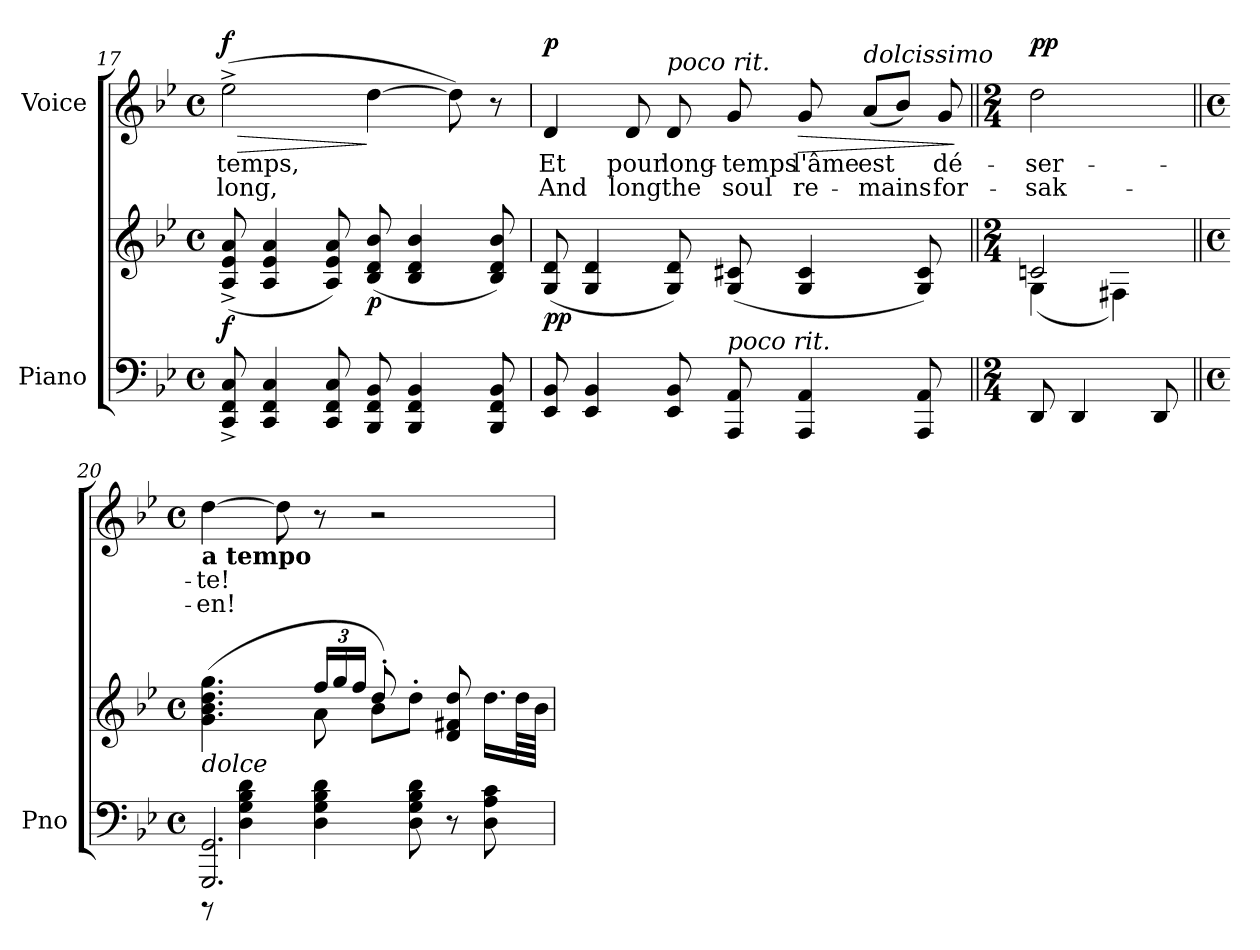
**kern	**kern	**dynam	**kern	**text	**text	**dynam
*part2	*part2	*part2	*part1	*part1	*part1	*part1
*staff3	*staff2	*staff2/3	*staff1	*staff1	*staff1	*staff1
*I"Piano	*	*	*I"Voice	*	*	*
*I'Pno	*	*	*	*	*	*
*clefF4	*clefG2	*	*clefG2	*	*	*
*k[b-e-]	*k[b-e-]	*	*k[b-e-]	*	*	*
*M4/4	*M4/4	*	*M4/4	*	*	*
*met(c)	*met(c)	*	*met(c)	*	*	*
=17	=17	=17	=17	=17	=17	=17
!	!	!LO:DY:b	!	!	!	!LO:HP:b
!	!	!	!	!	!	!LO:DY:n=1:b
8CC/^ 8FF/^ 8C/^	(8A/^ 8e-/^ 8a/^	f	(2ee-^\	-temps,	long,	> f
4CC/ 4FF/ 4C/	4A/ 4e-/ 4a/	.	.	.	.	.
8CC/ 8FF/ 8C/	8A/ 8e-/ 8a/)	.	.	.	.	.
!	!	!LO:DY:b	!	!	!	!
8BBB-/ 8FF/ 8BB-/	(8B-/ 8d/ 8b-/	p	[4dd\	.	.	]
4BBB-/ 4FF/ 4BB-/	4B-/ 4d/ 4b-/	.	.	.	.	.
.	.	.	8dd\])	.	.	.
8BBB-/ 8FF/ 8BB-/	8B-/ 8d/ 8b-/)	.	8r	.	.	.
=18	=18	=18	=18	=18	=18	=18
!	!	!LO:DY:b	!	!	!	!LO:DY:b
8EE-/ 8BB-/	(8G/ 8d/	pp	4d/	Et	And	p
4EE-/ 4BB-/	4G/ 4d/	.	.	.	.	.
.	.	.	8d/	pour	long	.
!	!	!	!LO:TX:i:t=poco rit.	!	!	!
8EE-/ 8BB-/	8G/ 8d/)	.	8d/	long-	the	.
!LO:TX:i:t=poco rit.	!	!	!	!	!	!
8AAA/ 8AA/	(8G/ 8c#X/	.	8g/	-temps	soul	.
!	!	!	!	!	!	!LO:HP:b
4AAA/ 4AA/	4G/ 4c#/	.	8g/	l'âme	re-	>
*	*	*	*Xtuplet	*	*	*
!	!	!	!LO:TX:i:t=dolcissimo	!	!	!
.	.	.	(12a/L	est	-mains	.
.	.	.	12b-/J)	.	.	.
8AAA/ 8AA/	8G/ 8c#/)	.	.	.	.	.
.	.	.	12g/	dé-	for-	.
.	.	.	.	.	.	]
=19||	=19||	=19||	=19||	=19||	=19||	=19||
*M2/4	*M2/4	*	*M2/4	*	*	*
*	*^	*	*	*	*	*
!	!	!	!	!	!	!	!LO:DY:b
8DD/	2cn/	(4G\	.	2dd\	-ser-	-sak-	pp
4DD/	.	.	.	.	.	.	.
.	.	4F#X\)	.	.	.	.	.
8DD/	.	.	.	.	.	.	.
=20||	=20||	=20||	=20||	=20||	=20||	=20||	=20||
*M4/4	*M4/4	*	*	*M4/4	*	*	*
*met(c)	*met(c)	*	*	*met(c)	*	*	*
*^	*	*	*	*	*	*	*
!	!	!	!	!	!LO:TX:b:B:t=a tempo	!	!	!
!LO:TX:i:t=dolce	!	!	!	!	!	!	!	!
2.GGG/ 2.GG/	8r	(4.g\ 4.b-\ 4.dd\ 4.gg\	4.ryy	.	[4dd\	-te!	-en!	.
.	4D\ 4G\ 4B-\ 4d\	.	.	.	.	.	.	.
.	.	.	.	.	8dd\]	.	.	.
*	*	*Xbrackettup	*	*	*	*	*	*
.	4D\ 4G\ 4B-\ 4d\	24ff/LL	8a\	.	8r	.	.	.
.	.	24gg/	.	.	.	.	.	.
.	.	24ff/JJ	.	.	.	.	.	.
.	.	8dd'/)	8b-\L	.	2r	.	.	.
.	8D\ 8G\ 8B-\ 8d\	8ryy	8dd'>\J	.	.	.	.	.
4ryy	8r	8d/ 8f#X/ 8dd/	4ryy	.	.	.	.	.
.	8D\ 8A\ 8c\	16.dd\LL	.	.	.	.	.	.
.	.	64dd\LL	.	.	.	.	.	.
.	.	64b-\JJJJ	.	.	.	.	.	.
*v	*v	*	*	*	*	*	*	*
*	*v	*v	*	*	*	*	*
=	=	=	=	=	=	=
*-	*-	*-	*-	*-	*-	*-
